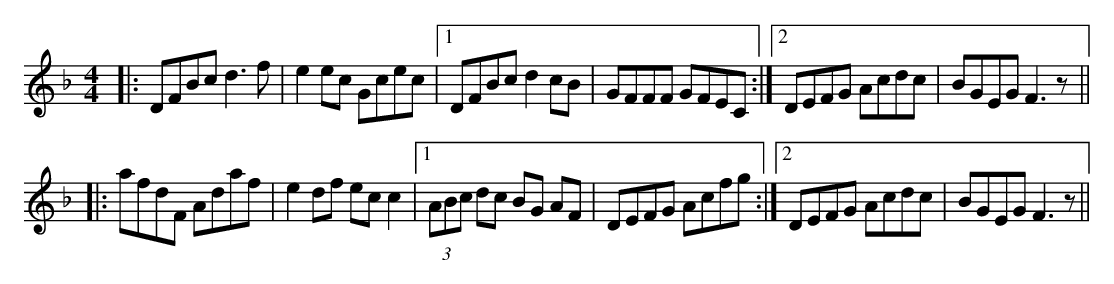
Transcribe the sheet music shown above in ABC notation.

X:1
M:4/4
K:F
|:DFBc d3f|e2 ec Gcec|1 DFBc d2cB|GFFF GFEC:|2 DEFG Acdc|BGEG F3z||
|:afdF Adaf|e2df ec c2|1 (3ABc dc BG AF|DEFG Acfg:|2 DEFG Acdc|BGEG F3z||
